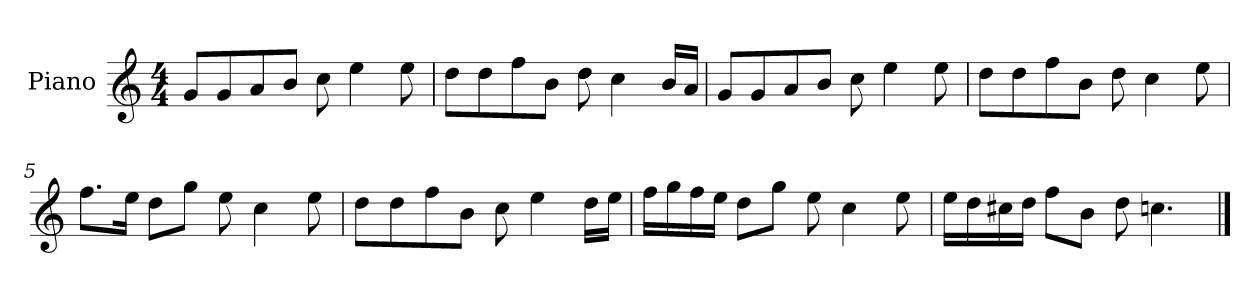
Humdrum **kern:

**kern
*part1
*staff1
*I"Piano
*I'P-no
*clefG2
*k[]
*M4/4
*MM90
=1
8g/L
8g/
8a/
8b/J
8cc\
4ee\
8ee\
=2
8dd\L
8dd\
8ff\
8b\J
8dd\
4cc\
16b/LL
16a/JJ
=3
8g/L
8g/
8a/
8b/J
8cc\
4ee\
8ee\
=4
8dd\L
8dd\
8ff\
8b\J
8dd\
4cc\
8ee\
=5
8.ff\L
16ee\Jk
8dd\L
8gg\J
8ee\
4cc\
8ee\
!!LO:LB:g=z
=6
8dd\L
8dd\
8ff\
8b\J
8cc\
4ee\
16dd\LL
16ee\JJ
=7
16ff\LL
16gg\
16ff\
16ee\JJ
8dd\L
8gg\J
8ee\
4cc\
8ee\
=8
16ee\LL
16dd\
16cc#X\
16dd\JJ
8ff\L
8b\J
8dd\
4.ccn\
==
*-
